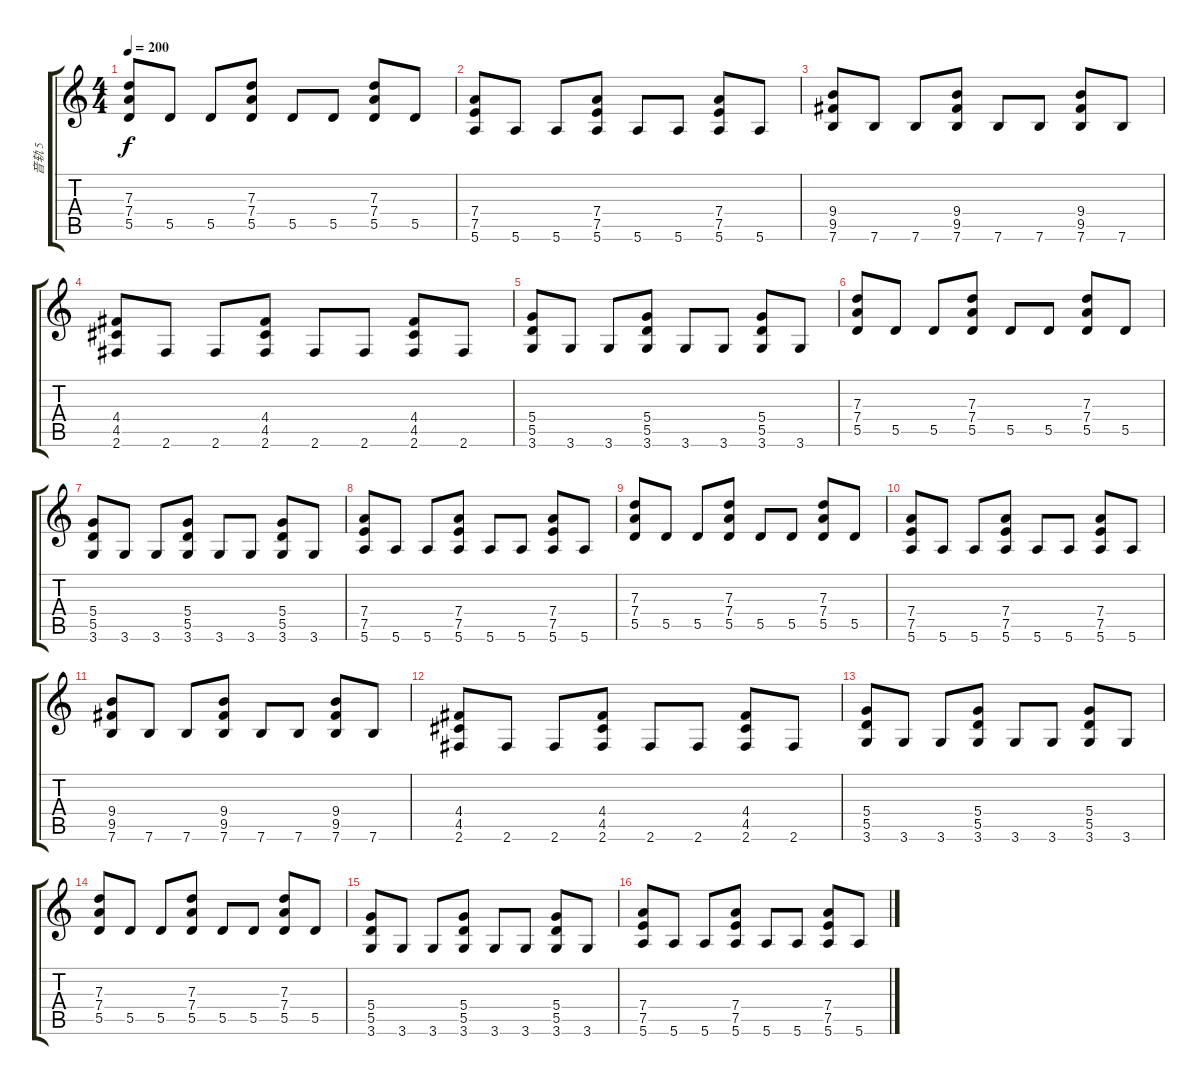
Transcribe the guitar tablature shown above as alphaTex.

\track ("音轨 5" "音轨 5") {instrument overdrivenguitar}
\staff {score tabs}
\tuning (E4 B3 G3 D3 A2 E2) {hide}
\ts (4 4)
\tempo 200
\clef g2
\ks c
(7.3 7.4 5.5).8{dy f} 5.5.8 5.5.8 (7.3 7.4 5.5).8 5.5.8 5.5.8 (7.3 7.4 5.5).8 5.5.8 |
(7.4 7.5 5.6).8 5.6.8 5.6.8 (7.4 7.5 5.6).8 5.6.8 5.6.8 (7.4 7.5 5.6).8 5.6.8 |
(9.4 9.5 7.6).8 7.6.8 7.6.8 (9.4 9.5 7.6).8 7.6.8 7.6.8 (9.4 9.5 7.6).8 7.6.8 |
(4.4 4.5 2.6).8 2.6.8 2.6.8 (4.4 4.5 2.6).8 2.6.8 2.6.8 (4.4 4.5 2.6).8 2.6.8 |
(5.4 5.5 3.6).8 3.6.8 3.6.8 (5.4 5.5 3.6).8 3.6.8 3.6.8 (5.4 5.5 3.6).8 3.6.8 |
(7.3 7.4 5.5).8 5.5.8 5.5.8 (7.3 7.4 5.5).8 5.5.8 5.5.8 (7.3 7.4 5.5).8 5.5.8 |
(5.4 5.5 3.6).8 3.6.8 3.6.8 (5.4 5.5 3.6).8 3.6.8 3.6.8 (5.4 5.5 3.6).8 3.6.8 |
(7.4 7.5 5.6).8 5.6.8 5.6.8 (7.4 7.5 5.6).8 5.6.8 5.6.8 (7.4 7.5 5.6).8 5.6.8 |
(7.3 7.4 5.5).8 5.5.8 5.5.8 (7.3 7.4 5.5).8 5.5.8 5.5.8 (7.3 7.4 5.5).8 5.5.8 |
(7.4 7.5 5.6).8 5.6.8 5.6.8 (7.4 7.5 5.6).8 5.6.8 5.6.8 (7.4 7.5 5.6).8 5.6.8 |
(9.4 9.5 7.6).8 7.6.8 7.6.8 (9.4 9.5 7.6).8 7.6.8 7.6.8 (9.4 9.5 7.6).8 7.6.8 |
(4.4 4.5 2.6).8 2.6.8 2.6.8 (4.4 4.5 2.6).8 2.6.8 2.6.8 (4.4 4.5 2.6).8 2.6.8 |
(5.4 5.5 3.6).8 3.6.8 3.6.8 (5.4 5.5 3.6).8 3.6.8 3.6.8 (5.4 5.5 3.6).8 3.6.8 |
(7.3 7.4 5.5).8 5.5.8 5.5.8 (7.3 7.4 5.5).8 5.5.8 5.5.8 (7.3 7.4 5.5).8 5.5.8 |
(5.4 5.5 3.6).8 3.6.8 3.6.8 (5.4 5.5 3.6).8 3.6.8 3.6.8 (5.4 5.5 3.6).8 3.6.8 |
(7.4 7.5 5.6).8 5.6.8 5.6.8 (7.4 7.5 5.6).8 5.6.8 5.6.8 (7.4 7.5 5.6).8 5.6.8
